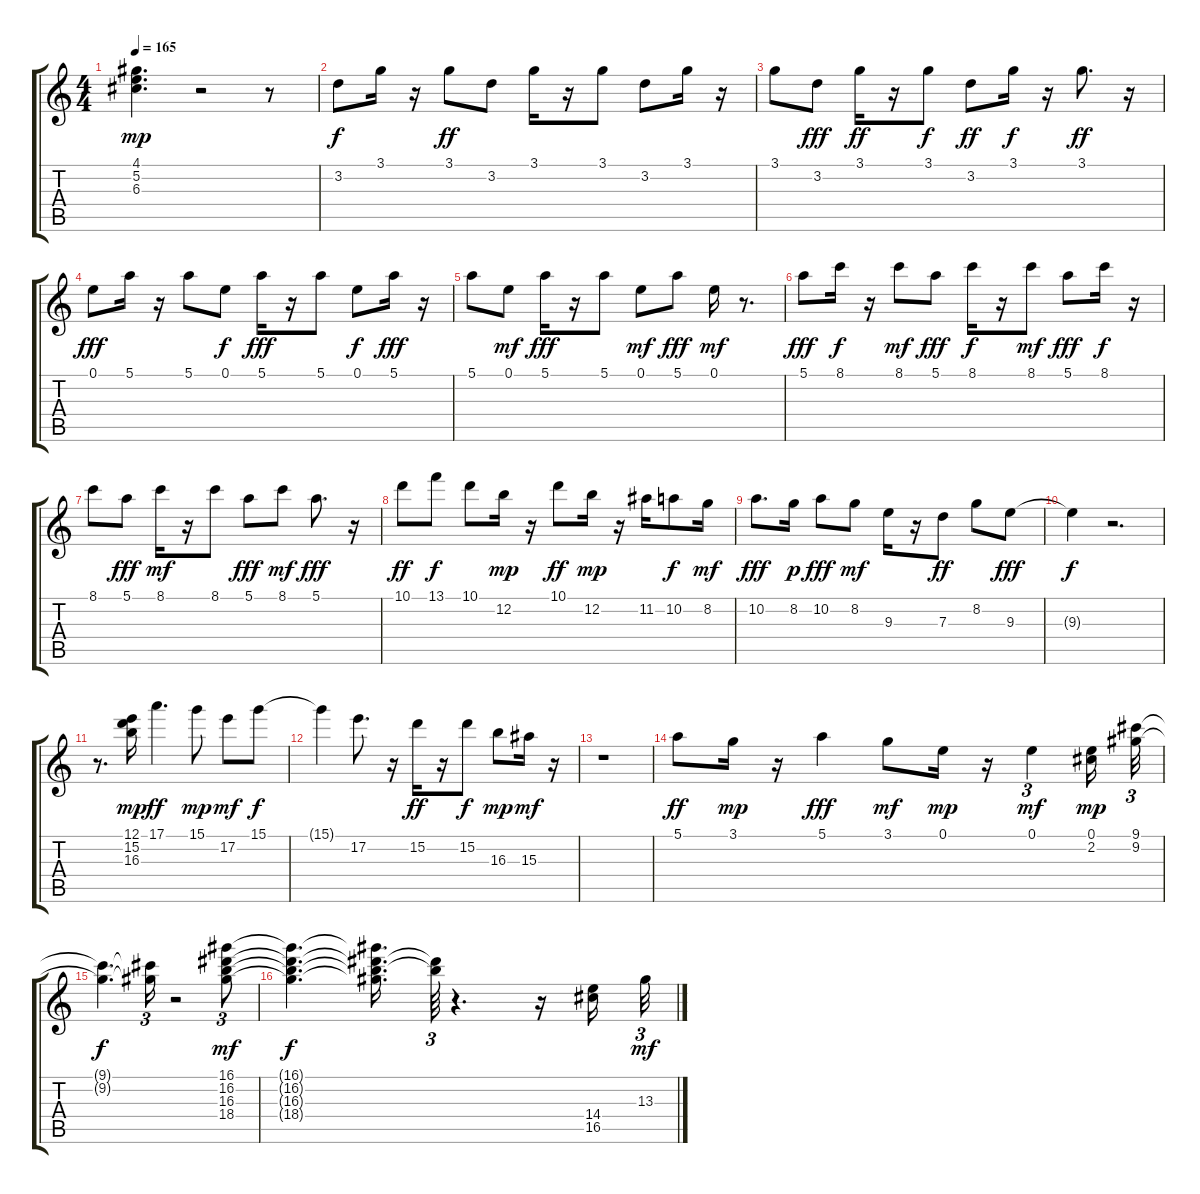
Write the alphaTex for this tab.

\track "" {instrument electricguitarjazz}
\staff {score tabs}
\tuning (E4 B3 G3 D3 A2 E2) {hide}
\ts (4 4)
\tempo 165
\clef g2
\ks c
(4.1 5.2 6.3).4{d dy mp} r.2 r.8 |
3.2.8{dy f} 3.1.16 r.16 3.1.8{dy ff} 3.2.8 3.1.16 r.16 3.1.8 3.2.8 3.1.16 r.16 |
3.1.8 3.2.8{dy fff} 3.1.16{dy ff} r.16 3.1.8{dy f} 3.2.8{dy ff} 3.1.16{dy f} r.16 3.1.8{d dy ff} r.16 |
0.1.8{dy fff} 5.1.16 r.16 5.1.8 0.1.8{dy f} 5.1.16{dy fff} r.16 5.1.8 0.1.8{dy f} 5.1.16{dy fff} r.16 |
5.1.8 0.1.8{dy mf} 5.1.16{dy fff} r.16 5.1.8 0.1.8{dy mf} 5.1.8{dy fff} 0.1.16{dy mf} r.8{d} |
5.1.8{dy fff} 8.1.16{dy f} r.16 8.1.8{dy mf} 5.1.8{dy fff} 8.1.16{dy f} r.16 8.1.8{dy mf} 5.1.8{dy fff} 8.1.16{dy f} r.16 |
8.1.8 5.1.8{dy fff} 8.1.16{dy mf} r.16 8.1.8 5.1.8{dy fff} 8.1.8{dy mf} 5.1.8{d dy fff} r.16 |
10.1.8{dy ff} 13.1.8{dy f} 10.1.8 12.2.16{dy mp} r.16 10.1.8{dy ff} 12.2.16{dy mp} r.16 11.2.16 10.2.8{dy f} 8.2.16{dy mf} |
10.2.8{d dy fff} 8.2.16{dy p} 10.2.8{dy fff} 8.2.8{dy mf} 9.3.16 r.16 7.3.8{dy ff} 8.2.8 9.3.8{dy fff} |
9.3{t}.4{dy f} r.2{d} |
r.8{d} (12.1 15.2 16.3).16{dy mp} 17.1.4{d dy ff} 15.1.8{dy mp} 17.2.8{dy mf} 15.1.8{dy f} |
15.1{t}.4 17.2.8{d} r.16 15.2.16{dy ff} r.16 15.2.8{dy f} 16.3.8{dy mp} 15.3.16{dy mf} r.16 |
r.1 |
5.1.8{dy ff} 3.1.16{dy mp} r.16 5.1.4{dy fff} 3.1.8{dy mf} 0.1.16{dy mp} r.16 0.1.4{tu (3 2) dy mf} (0.1 2.2).16{dy mp} (9.1 9.2).32{tu (3 2)} |
(9.1{t} 9.2{t}).4{d dy f} (9.1{t} 9.2{t}).16{tu (3 2)} r.2 (16.1 16.2 16.3 18.4).8{tu (3 2) dy mf} |
(16.1{t} 16.2{t} 16.3{t} 18.4{t}).4{d dy f} (16.1{t} 16.2{t} 16.3{t} 18.4{t}).16{d} (16.2{t} 16.3{t}).64{tu (3 2)} r.4{d} r.16 (14.4 16.5).16 13.3.32{tu (3 2) dy mf}
